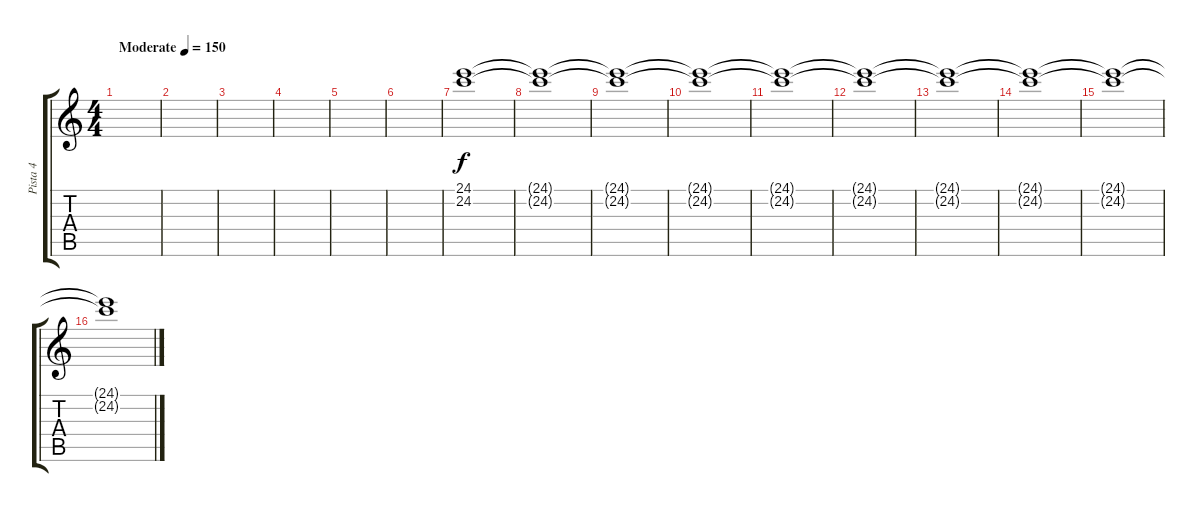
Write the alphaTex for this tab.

\track ("Pista 4" "Pista 4") {instrument synthstrings1}
\staff {score tabs}
\tuning (E4 C4 G3 C3 G2 C2) {hide}
\ts (4 4)
\tempo (150 "Moderate")
\clef g2
\ks c
|
|
|
|
|
|
(24.1 24.2).1 |
(24.1{t} 24.2{t}).1{dy f} |
(24.1{t} 24.2{t}).1 |
(24.1{t} 24.2{t}).1 |
(24.1{t} 24.2{t}).1 |
(24.1{t} 24.2{t}).1 |
(24.1{t} 24.2{t}).1 |
(24.1{t} 24.2{t}).1 |
(24.1{t} 24.2{t}).1 |
(24.1{t} 24.2{t}).1
